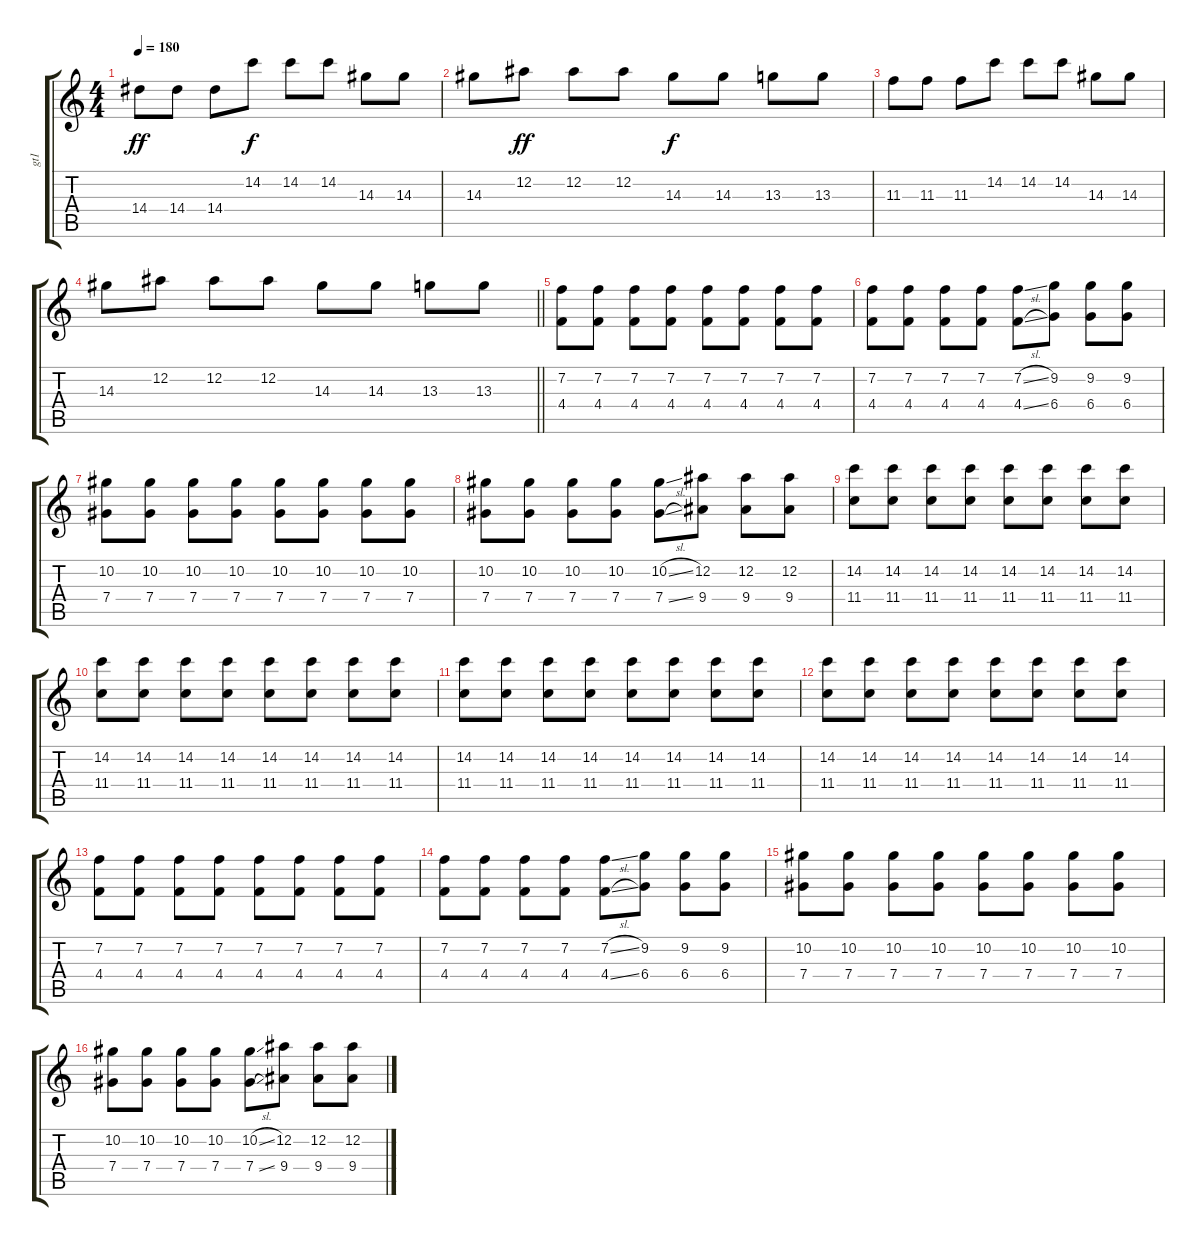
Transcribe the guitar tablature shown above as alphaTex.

\track ("gt1" "gt1") {instrument distortionguitar}
\staff {score tabs}
\tuning (Eb4 Bb3 Gb3 Db3 Ab2 Db2) {hide}
\ts (4 4)
\tempo 180
\clef g2
\ks c
14.4.8{dy ff} 14.4.8 14.4.8 14.2.8{dy f} 14.2.8 14.2.8 14.3.8 14.3.8 |
14.3.8 12.2.8{dy ff} 12.2.8 12.2.8 14.3.8{dy f} 14.3.8 13.3.8 13.3.8 |
11.3.8 11.3.8 11.3.8 14.2.8 14.2.8 14.2.8 14.3.8 14.3.8 |
\barLineRight lightlight
14.3.8 12.2.8 12.2.8 12.2.8 14.3.8 14.3.8 13.3.8 13.3.8 |
(7.2 4.4).8{instrument distortionguitar} (7.2 4.4).8 (7.2 4.4).8 (7.2 4.4).8 (7.2 4.4).8 (7.2 4.4).8 (7.2 4.4).8 (7.2 4.4).8 |
(7.2 4.4).8 (7.2 4.4).8 (7.2 4.4).8 (7.2 4.4).8 (7.2{sl} 4.4{sl}).8 (9.2 6.4).8 (9.2 6.4).8 (9.2 6.4).8 |
(10.2 7.4).8 (10.2 7.4).8 (10.2 7.4).8 (10.2 7.4).8 (10.2 7.4).8 (10.2 7.4).8 (10.2 7.4).8 (10.2 7.4).8 |
(10.2 7.4).8 (10.2 7.4).8 (10.2 7.4).8 (10.2 7.4).8 (10.2{sl} 7.4{sl}).8 (12.2 9.4).8 (12.2 9.4).8 (12.2 9.4).8 |
(14.2 11.4).8 (14.2 11.4).8 (14.2 11.4).8 (14.2 11.4).8 (14.2 11.4).8 (14.2 11.4).8 (14.2 11.4).8 (14.2 11.4).8 |
(14.2 11.4).8 (14.2 11.4).8 (14.2 11.4).8 (14.2 11.4).8 (14.2 11.4).8 (14.2 11.4).8 (14.2 11.4).8 (14.2 11.4).8 |
(14.2 11.4).8 (14.2 11.4).8 (14.2 11.4).8 (14.2 11.4).8 (14.2 11.4).8 (14.2 11.4).8 (14.2 11.4).8 (14.2 11.4).8 |
(14.2 11.4).8 (14.2 11.4).8 (14.2 11.4).8 (14.2 11.4).8 (14.2 11.4).8 (14.2 11.4).8 (14.2 11.4).8 (14.2 11.4).8 |
(7.2 4.4).8 (7.2 4.4).8 (7.2 4.4).8 (7.2 4.4).8 (7.2 4.4).8 (7.2 4.4).8 (7.2 4.4).8 (7.2 4.4).8 |
(7.2 4.4).8 (7.2 4.4).8 (7.2 4.4).8 (7.2 4.4).8 (7.2{sl} 4.4{sl}).8 (9.2 6.4).8 (9.2 6.4).8 (9.2 6.4).8 |
(10.2 7.4).8 (10.2 7.4).8 (10.2 7.4).8 (10.2 7.4).8 (10.2 7.4).8 (10.2 7.4).8 (10.2 7.4).8 (10.2 7.4).8 |
(10.2 7.4).8 (10.2 7.4).8 (10.2 7.4).8 (10.2 7.4).8 (10.2{sl} 7.4{sl}).8 (12.2 9.4).8 (12.2 9.4).8 (12.2 9.4).8
